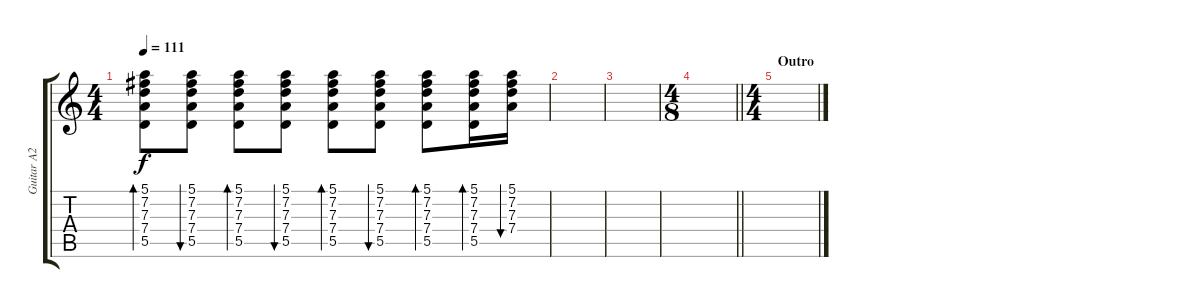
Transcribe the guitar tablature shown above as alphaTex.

\track ("Guitar A2 RSE" "Guitar A2 ") {instrument acousticguitarsteel}
\staff {score tabs}
\tuning (E4 B3 G3 D3 A2 E2) {hide}
\ts (4 4)
\tempo 111
\clef g2
\ks c
(5.1 7.2 7.3 7.4 5.5).8{bd 30 dy f} (5.1 7.2 7.3 7.4 5.5).8{bu 30} (5.1 7.2 7.3 7.4 5.5).8{bd 30} (5.1 7.2 7.3 7.4 5.5).8{bu 30} (5.1 7.2 7.3 7.4 5.5).8{bd 30} (5.1 7.2 7.3 7.4 5.5).8{bu 30} (5.1 7.2 7.3 7.4 5.5).8{bd 30} (5.1 7.2 7.3 7.4 5.5).16{bd 30} (5.1 7.2 7.3 7.4).16{bu 30} |
|
|
\ts (4 8)
\barLineRight lightlight
|
\ts (4 4)
\section ("" "Outro")
